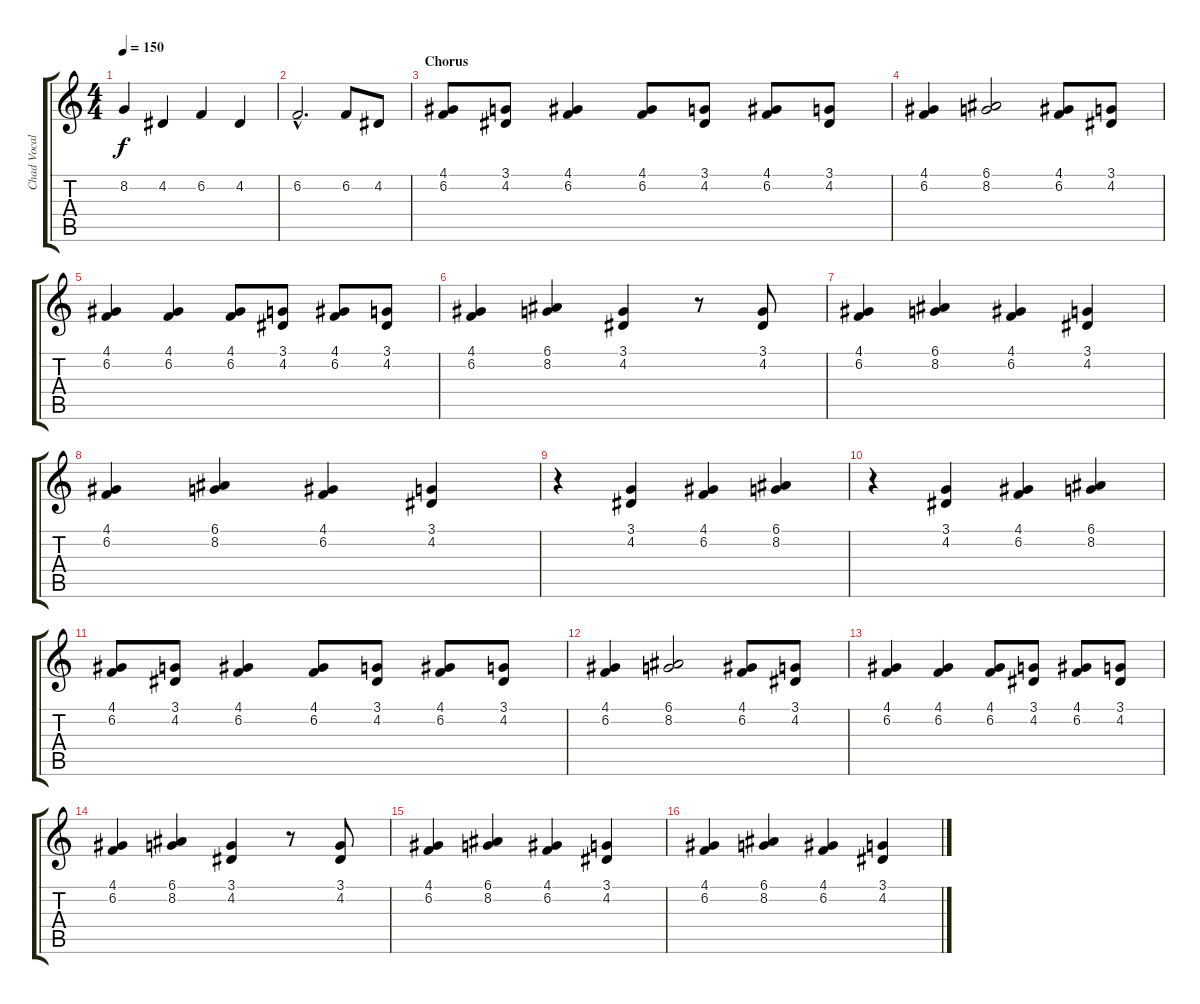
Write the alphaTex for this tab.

\track ("Chad Vocal" "Chad Vocal") {instrument stringensemble1}
\staff {score tabs}
\tuning (E4 B3 G3 D3 A2 E2) {hide}
\ts (4 4)
\tempo 150
\clef g2
\ks c
8.2.4{dy f} 4.2.4 6.2.4 4.2.4 |
6.2{hac}.2{d} 6.2.8 4.2.8 |
\section ("" "Chorus")
(4.1 6.2).8 (3.1 4.2).8 (4.1 6.2).4 (4.1 6.2).8 (3.1 4.2).8 (4.1 6.2).8 (3.1 4.2).8 |
(4.1 6.2).4 (6.1 8.2).2 (4.1 6.2).8 (3.1 4.2).8 |
(4.1 6.2).4 (4.1 6.2).4 (4.1 6.2).8 (3.1 4.2).8 (4.1 6.2).8 (3.1 4.2).8 |
(4.1 6.2).4 (6.1 8.2).4 (3.1 4.2).4 r.8 (3.1 4.2).8 |
(4.1 6.2).4 (6.1 8.2).4 (4.1 6.2).4 (3.1 4.2).4 |
(4.1 6.2).4 (6.1 8.2).4 (4.1 6.2).4 (3.1 4.2).4 |
r.4 (3.1 4.2).4 (4.1 6.2).4 (6.1 8.2).4 |
r.4 (3.1 4.2).4 (4.1 6.2).4 (6.1 8.2).4 |
(4.1 6.2).8 (3.1 4.2).8 (4.1 6.2).4 (4.1 6.2).8 (3.1 4.2).8 (4.1 6.2).8 (3.1 4.2).8 |
(4.1 6.2).4 (6.1 8.2).2 (4.1 6.2).8 (3.1 4.2).8 |
(4.1 6.2).4 (4.1 6.2).4 (4.1 6.2).8 (3.1 4.2).8 (4.1 6.2).8 (3.1 4.2).8 |
(4.1 6.2).4 (6.1 8.2).4 (3.1 4.2).4 r.8 (3.1 4.2).8 |
(4.1 6.2).4 (6.1 8.2).4 (4.1 6.2).4 (3.1 4.2).4 |
(4.1 6.2).4 (6.1 8.2).4 (4.1 6.2).4 (3.1 4.2).4
